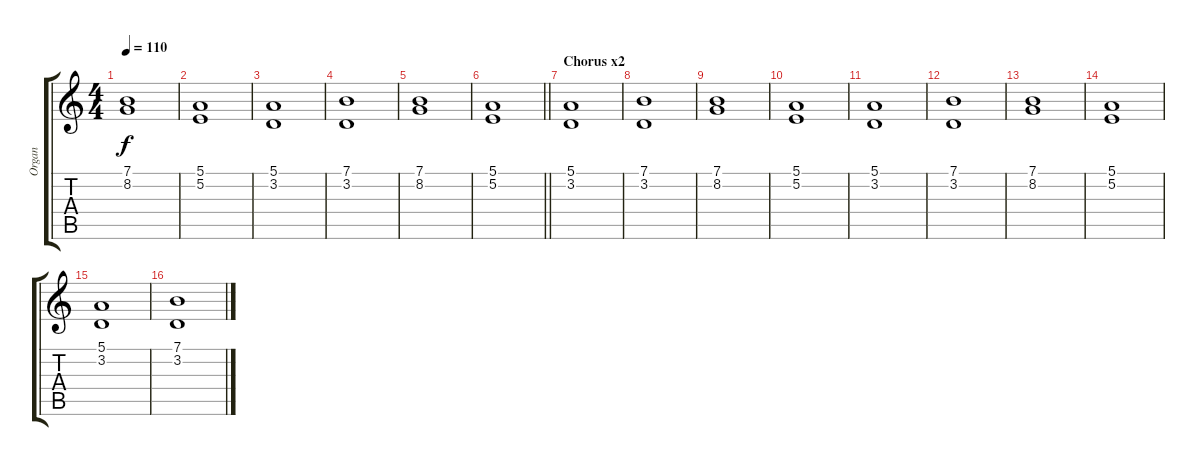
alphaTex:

\track ("Organ" "Organ") {instrument drawbarorgan}
\staff {score tabs}
\tuning (E4 B3 G3 D3 A2 E2) {hide}
\ts (4 4)
\tempo 110
\clef g2
\ks c
(7.1 8.2).1{dy f} |
(5.1 5.2).1 |
(5.1 3.2).1 |
(7.1 3.2).1 |
(7.1 8.2).1 |
\barLineRight lightlight
(5.1 5.2).1 |
\section ("" "Chorus x2")
(5.1 3.2).1 |
(7.1 3.2).1 |
(7.1 8.2).1 |
(5.1 5.2).1 |
(5.1 3.2).1 |
(7.1 3.2).1 |
(7.1 8.2).1 |
(5.1 5.2).1 |
(5.1 3.2).1 |
(7.1 3.2).1
